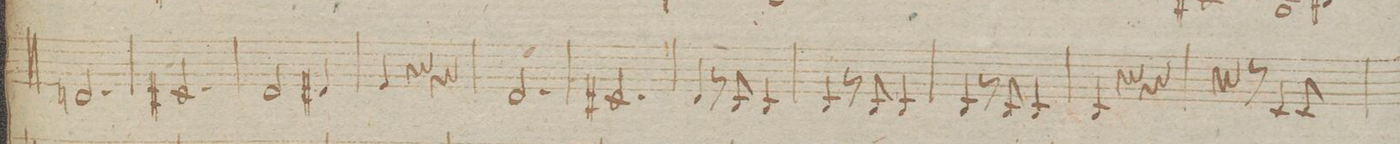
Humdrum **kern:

**kern	**dynam
*I"in C.	*
*clefG2	*
*k[f#]	*
*M3/4	*
2.dn/	.
=61	=61
2.c#X/	.
=62	=62
2d/	.
4d#X/	.
=63	=63
4e/	.
4r	.
4r	.
=64	=64
2.d/	.
=65	=65
2.c#X/	.
=66	=66
4d/	.
8r	.
8B/	.
4B/	.
=67	=67
4B/	.
8r	.
4B/	.
8B/	.
=68	=68
4B/	.
8r	.
4B/	.
8B/	.
=69	=69
4B/	.
4r	.
4r	.
=70	=70
4r	.
8r	.
4c/	.
8c/	.
=71	=71
*-	*-
